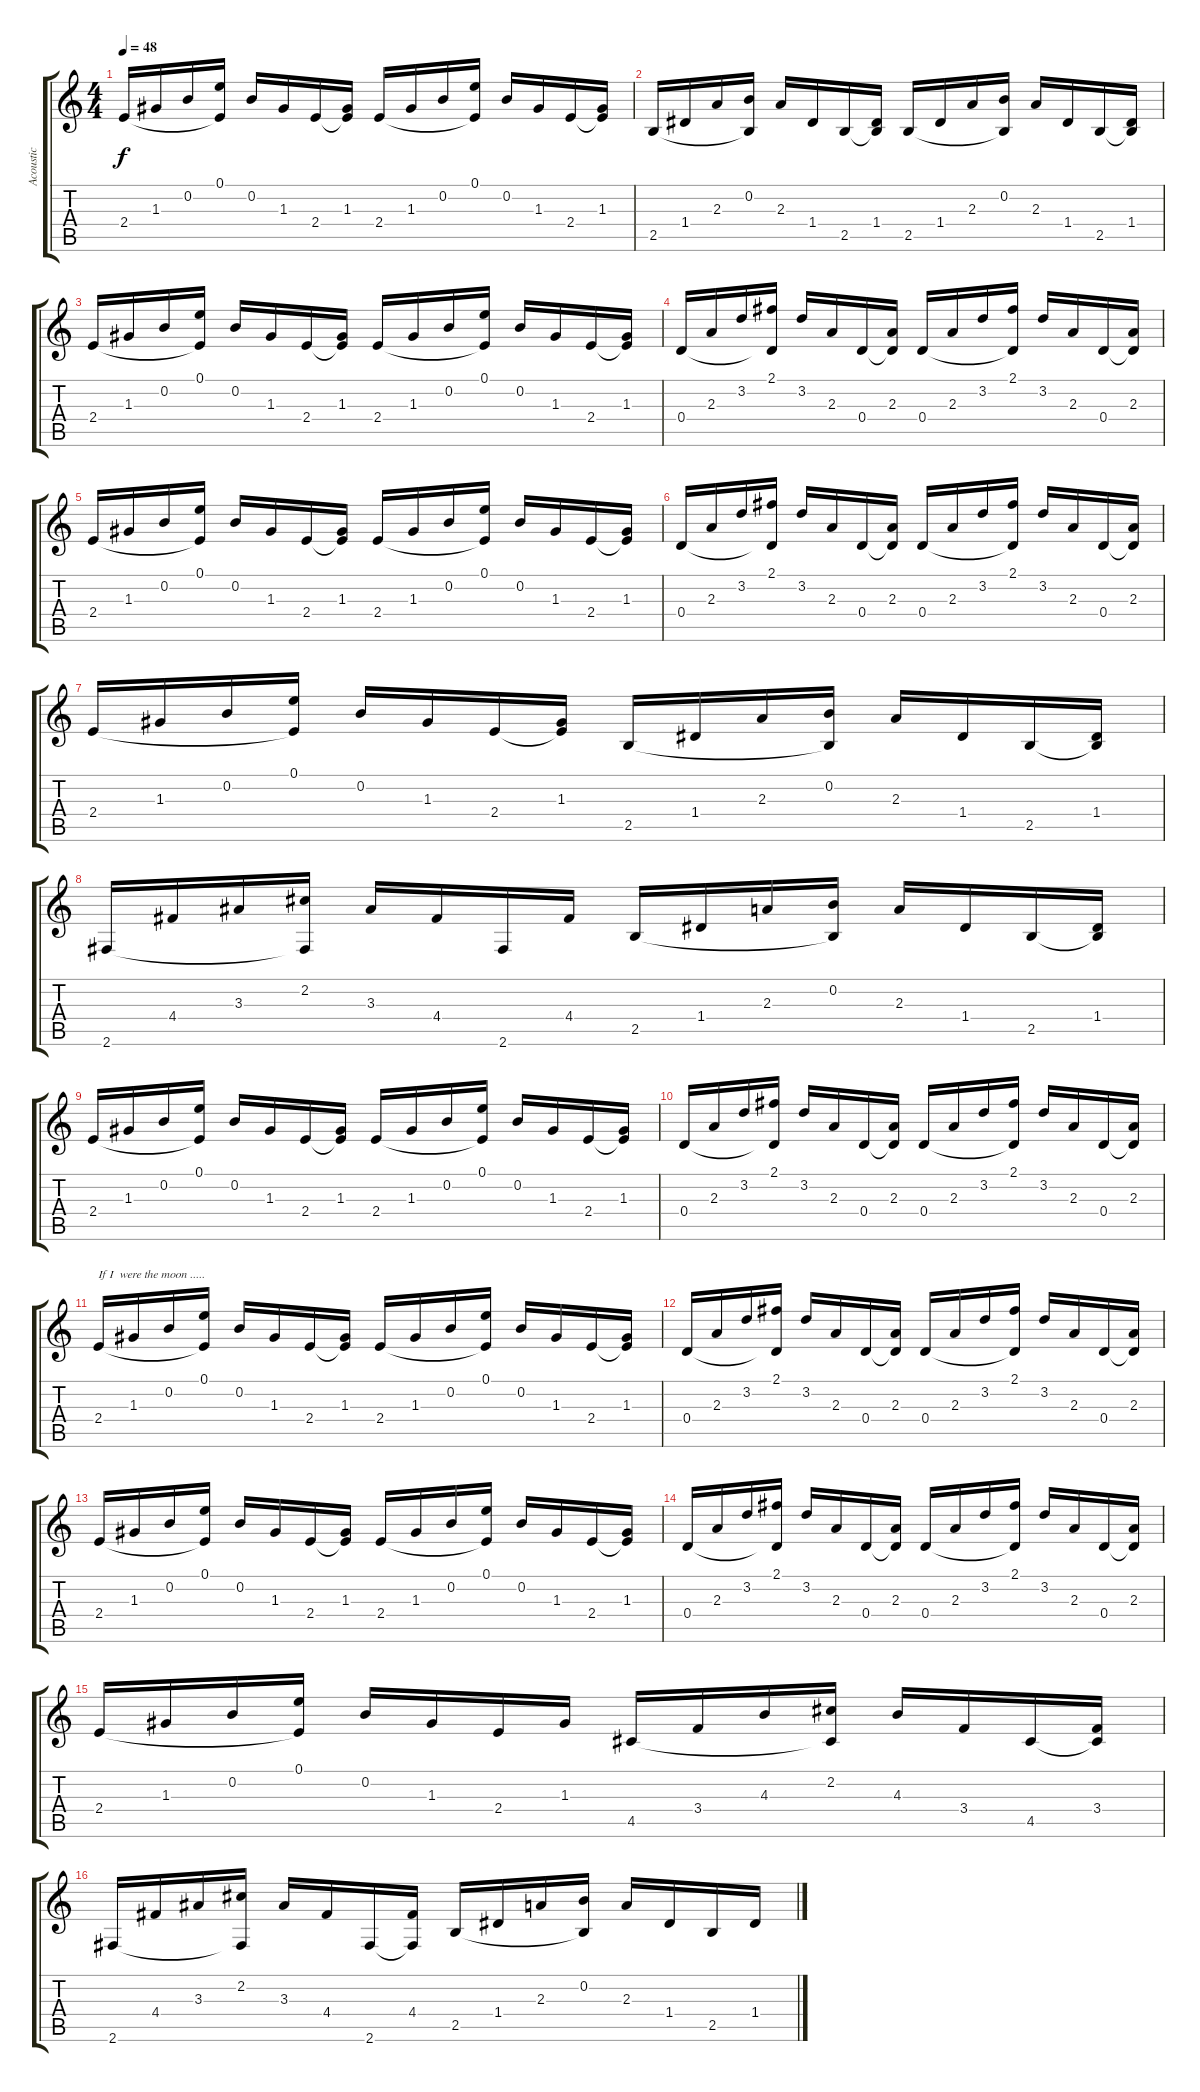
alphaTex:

\track ("Acoustic" "Acoustic") {instrument acousticguitarnylon}
\staff {score tabs}
\tuning (E4 B3 G3 D3 A2 E2) {hide}
\ts (4 4)
\tempo 48
\clef g2
\ks c
2.4.16{dy f} 1.3.16 0.2.16 (0.1 2.4{t}).16 0.2.16 1.3.16 2.4.16 (1.3 2.4{t}).16 2.4.16 1.3.16 0.2.16 (0.1 2.4{t}).16 0.2.16 1.3.16 2.4.16 (1.3 2.4{t}).16 |
2.5.16 1.4.16 2.3.16 (0.2 2.5{t}).16 2.3.16 1.4.16 2.5.16 (1.4 2.5{t}).16 2.5.16 1.4.16 2.3.16 (0.2 2.5{t}).16 2.3.16 1.4.16 2.5.16 (1.4 2.5{t}).16 |
2.4.16 1.3.16 0.2.16 (0.1 2.4{t}).16 0.2.16 1.3.16 2.4.16 (1.3 2.4{t}).16 2.4.16 1.3.16 0.2.16 (0.1 2.4{t}).16 0.2.16 1.3.16 2.4.16 (1.3 2.4{t}).16 |
0.4.16 2.3.16 3.2.16 (2.1 0.4{t}).16 3.2.16 2.3.16 0.4.16 (2.3 0.4{t}).16 0.4.16 2.3.16 3.2.16 (2.1 0.4{t}).16 3.2.16 2.3.16 0.4.16 (2.3 0.4{t}).16 |
2.4.16 1.3.16 0.2.16 (0.1 2.4{t}).16 0.2.16 1.3.16 2.4.16 (1.3 2.4{t}).16 2.4.16 1.3.16 0.2.16 (0.1 2.4{t}).16 0.2.16 1.3.16 2.4.16 (1.3 2.4{t}).16 |
0.4.16 2.3.16 3.2.16 (2.1 0.4{t}).16 3.2.16 2.3.16 0.4.16 (2.3 0.4{t}).16 0.4.16 2.3.16 3.2.16 (2.1 0.4{t}).16 3.2.16 2.3.16 0.4.16 (2.3 0.4{t}).16 |
2.4.16 1.3.16 0.2.16 (0.1 2.4{t}).16 0.2.16 1.3.16 2.4.16 (1.3 2.4{t}).16 2.5.16 1.4.16 2.3.16 (0.2 2.5{t}).16 2.3.16 1.4.16 2.5.16 (1.4 2.5{t}).16 |
2.6.16 4.4.16 3.3.16 (2.2 2.6{t}).16 3.3.16 4.4.16 2.6.16 4.4.16 2.5.16 1.4.16 2.3.16 (0.2 2.5{t}).16 2.3.16 1.4.16 2.5.16 (1.4 2.5{t}).16 |
2.4.16 1.3.16 0.2.16 (0.1 2.4{t}).16 0.2.16 1.3.16 2.4.16 (1.3 2.4{t}).16 2.4.16 1.3.16 0.2.16 (0.1 2.4{t}).16 0.2.16 1.3.16 2.4.16 (1.3 2.4{t}).16 |
0.4.16 2.3.16 3.2.16 (2.1 0.4{t}).16 3.2.16 2.3.16 0.4.16 (2.3 0.4{t}).16 0.4.16 2.3.16 3.2.16 (2.1 0.4{t}).16 3.2.16 2.3.16 0.4.16 (2.3 0.4{t}).16 |
2.4.16{txt "If I  were the moon ....."} 1.3.16 0.2.16 (0.1 2.4{t}).16 0.2.16 1.3.16 2.4.16 (1.3 2.4{t}).16 2.4.16 1.3.16 0.2.16 (0.1 2.4{t}).16 0.2.16 1.3.16 2.4.16 (1.3 2.4{t}).16 |
0.4.16 2.3.16 3.2.16 (2.1 0.4{t}).16 3.2.16 2.3.16 0.4.16 (2.3 0.4{t}).16 0.4.16 2.3.16 3.2.16 (2.1 0.4{t}).16 3.2.16 2.3.16 0.4.16 (2.3 0.4{t}).16 |
2.4.16 1.3.16 0.2.16 (0.1 2.4{t}).16 0.2.16 1.3.16 2.4.16 (1.3 2.4{t}).16 2.4.16 1.3.16 0.2.16 (0.1 2.4{t}).16 0.2.16 1.3.16 2.4.16 (1.3 2.4{t}).16 |
0.4.16 2.3.16 3.2.16 (2.1 0.4{t}).16 3.2.16 2.3.16 0.4.16 (2.3 0.4{t}).16 0.4.16 2.3.16 3.2.16 (2.1 0.4{t}).16 3.2.16 2.3.16 0.4.16 (2.3 0.4{t}).16 |
2.4.16 1.3.16 0.2.16 (0.1 2.4{t}).16 0.2.16 1.3.16 2.4.16 1.3.16 4.5.16 3.4.16 4.3.16 (2.2 4.5{t}).16 4.3.16 3.4.16 4.5.16 (3.4 4.5{t}).16 |
2.6.16 4.4.16 3.3.16 (2.2 2.6{t}).16 3.3.16 4.4.16 2.6.16 (4.4 2.6{t}).16 2.5.16 1.4.16 2.3.16 (0.2 2.5{t}).16 2.3.16 1.4.16 2.5.16 1.4.16
